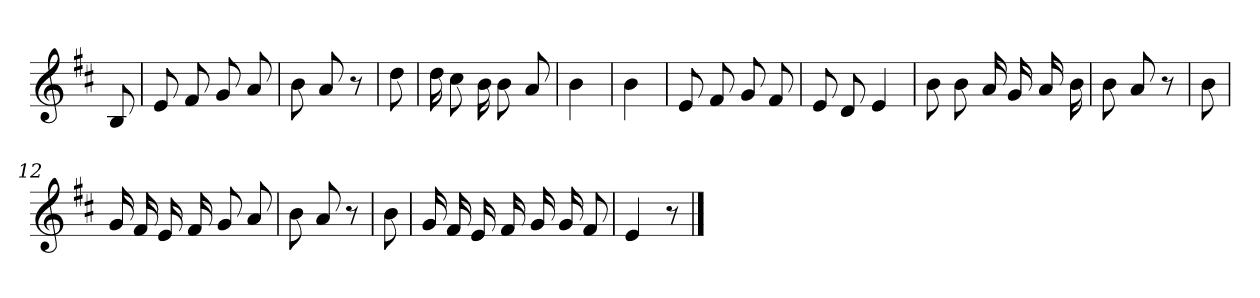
**kern
*part1
*staff1
*clefG2
*k[f#c#]
=
8B
=1
8e
8f#
8g
8a
=2
8b
8a
8r
=3
8dd
=4
16dd
8cc#
16b
8b
8a
=5
4b
=6
4b
=7
8e
8f#
8g
8f#
=8
8e
8d
4e
=9
8b
8b
16a
16g
16a
16b
=10
8b
8a
8r
=11
8b
=12
16g
16f#
16e
16f#
8g
8a
=13
8b
8a
8r
=14
8b
=15
16g
16f#
16e
16f#
16g
16g
8f#
=16
4e
8r
==
*-
